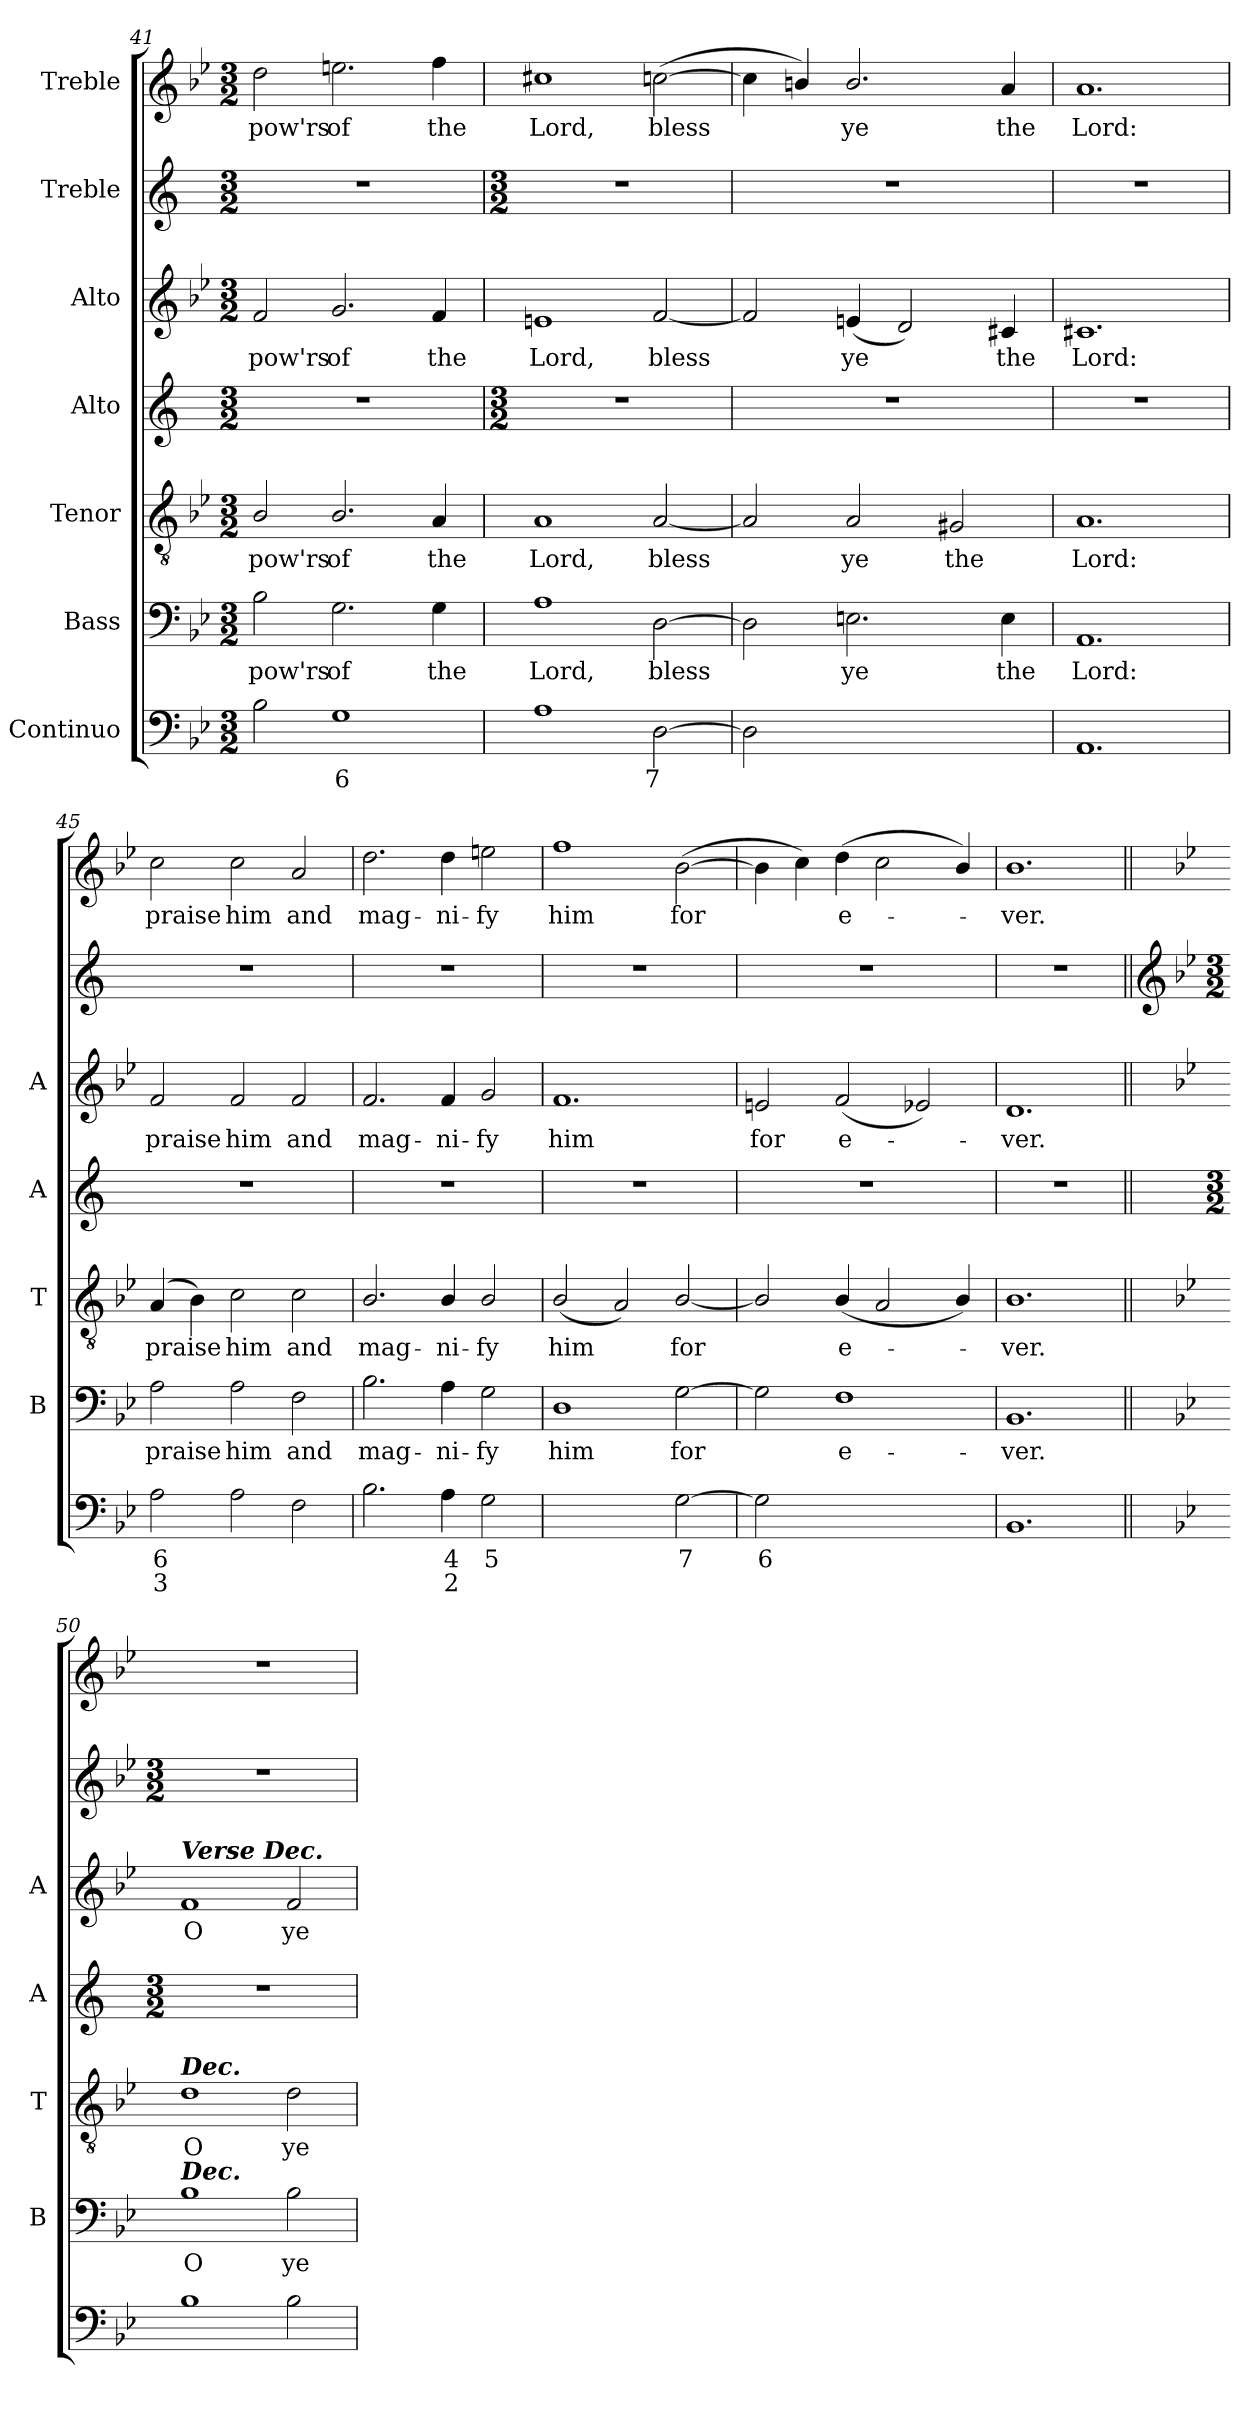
**kern	**text	**text	**kern	**text	**kern	**text	**kern	**kern	**text	**kern	**kern	**text
*part7	*part7	*part7	*part6	*part6	*part5	*part5	*part4	*part3	*part3	*part2	*part1	*part1
*staff7	*staff7	*staff7	*staff6	*staff6	*staff5	*staff5	*staff4	*staff3	*staff3	*staff2	*staff1	*staff1
*I"Continuo	*	*	*I"Bass	*	*I"Tenor	*	*I"Alto	*I"Alto	*	*I"Treble	*I"Treble	*
*	*	*	*I'B	*	*I'T	*	*I'A	*I'A	*	*	*	*
*clefF4	*	*	*clefF4	*	*clefGv2	*	*clefG2	*clefG2	*	*clefG2	*clefG2	*
*k[b-e-]	*	*	*k[b-e-]	*	*k[b-e-]	*	*k[]	*k[b-e-]	*	*k[]	*k[b-e-]	*
*B-:	*	*	*B-:	*	*B-:	*	*	*B-:	*	*	*B-:	*
*M3/2	*	*	*M3/2	*	*M3/2	*	*M3/2	*M3/2	*	*M3/2	*M3/2	*
=41	=41	=41	=41	=41	=41	=41	=41	=41	=41	=41	=41	=41
!	!	!	!	!LO:LY:b	!	!LO:LY:b	!	!	!LO:LY:b	!	!	!LO:LY:b
2B-\	.	.	2B-\	pow'rs	2B-/	pow'rs	1.r	2f/	pow'rs	1.r	2dd\	pow'rs
!	!LO:LY:b	!	!	!LO:LY:b	!	!LO:LY:b	!	!	!LO:LY:b	!	!	!LO:LY:b
1G	6	.	2.G\	of	2.B-/	of	.	2.g/	of	.	2.een\	of
!	!	!	!	!LO:LY:b	!	!LO:LY:b	!	!	!LO:LY:b	!	!	!LO:LY:b
.	.	.	4G\	the	4A/	the	.	4f/	the	.	4ff\	the
!!LO:LB:g=z
=42	=42	=42	=42	=42	=42	=42	=42	=42	=42	=42	=42	=42
*	*	*	*	*	*	*	*M3/2	*	*	*M3/2	*	*
!	!	!	!	!LO:LY:b	!	!LO:LY:b	!	!	!LO:LY:b	!	!	!LO:LY:b
1A	.	.	1A	Lord,	1A	Lord,	1.r	1en	Lord,	1.r	1cc#X	Lord,
!	!LO:LY:b	!	!	!LO:LY:b	!	!LO:LY:b	!	!	!LO:LY:b	!	!	!LO:LY:b
[2D\	7	.	[2D\	bless	[2A/	bless	.	[2f/	bless	.	(>[2ccn\	bless
=43	=43	=43	=43	=43	=43	=43	=43	=43	=43	=43	=43	=43
2D\]	.	.	2D\]	.	2A/]	.	1.r	2f/]	.	1.r	4cc\]	.
.	.	.	.	.	.	.	.	.	.	.	4bn/)	.
!	!LO:LY:b	!	!	!LO:LY:b	!	!LO:LY:b	!	!	!LO:LY:b	!	!	!LO:LY:b
[2En\yy	4	.	2.En\	ye	2A/	ye	.	(<4en/	ye	.	2.b/	ye
.	.	.	.	.	.	.	.	2d/)	.	.	.	.
!	!LO:LY:b	!	!	!	!	!LO:LY:b	!	!	!	!	!	!
2E\yy]	3	.	.	.	2G#X/	the	.	.	.	.	.	.
!	!	!	!	!LO:LY:b	!	!	!	!	!LO:LY:b	!	!	!LO:LY:b
.	.	.	4E\	the	.	.	.	4c#X/	the	.	4a/	the
=44	=44	=44	=44	=44	=44	=44	=44	=44	=44	=44	=44	=44
!	!	!	!	!LO:LY:b	!	!LO:LY:b	!	!	!LO:LY:b	!	!	!LO:LY:b
1.AA	.	.	1.AA	Lord:	1.A	Lord:	1.r	1.c#X	Lord:	1.r	1.a	Lord:
=45	=45	=45	=45	=45	=45	=45	=45	=45	=45	=45	=45	=45
!	!LO:LY:b	!LO:LY:b	!	!LO:LY:b	!	!LO:LY:b	!	!	!LO:LY:b	!	!	!LO:LY:b
2A\	6	3	2A\	praise	(<4A/	praise	1.r	2f/	praise	1.r	2cc\	praise
.	.	.	.	.	4B-\)	.	.	.	.	.	.	.
!	!	!	!	!LO:LY:b	!	!LO:LY:b	!	!	!LO:LY:b	!	!	!LO:LY:b
2A\	.	.	2A\	him	2c\	him	.	2f/	him	.	2cc\	him
!	!	!	!	!LO:LY:b	!	!LO:LY:b	!	!	!LO:LY:b	!	!	!LO:LY:b
2F\	.	.	2F\	and	2c\	and	.	2f/	and	.	2a/	and
=46	=46	=46	=46	=46	=46	=46	=46	=46	=46	=46	=46	=46
!	!	!	!	!LO:LY:b	!	!LO:LY:b	!	!	!LO:LY:b	!	!	!LO:LY:b
2.B-\	.	.	2.B-\	mag-	2.B-/	mag-	1.r	2.f/	mag-	1.r	2.dd\	mag-
!	!LO:LY:b	!LO:LY:b	!	!LO:LY:b	!	!LO:LY:b	!	!	!LO:LY:b	!	!	!LO:LY:b
4A\	4	2	4A\	-ni-	4B-/	-ni-	.	4f/	-ni-	.	4dd\	-ni-
!	!LO:LY:b	!	!	!LO:LY:b	!	!LO:LY:b	!	!	!LO:LY:b	!	!	!LO:LY:b
2G\	5	.	2G\	-fy	2B-/	-fy	.	2g/	-fy	.	2een\	-fy
=47	=47	=47	=47	=47	=47	=47	=47	=47	=47	=47	=47	=47
!	!LO:LY:b	!	!	!LO:LY:b	!	!LO:LY:b	!	!	!LO:LY:b	!	!	!LO:LY:b
[2D\yy	6	.	1D	him	(<2B-/	him	1.r	1.f	him	1.r	1ff	him
!	!LO:LY:b	!	!	!	!	!	!	!	!	!	!	!
2D\yy]	5	.	.	.	2A/)	.	.	.	.	.	.	.
!	!LO:LY:b	!	!	!LO:LY:b	!	!LO:LY:b	!	!	!	!	!	!LO:LY:b
[2G\	7	.	[2G\	for	[2B-/	for	.	.	.	.	(>[2b-\	for
=48	=48	=48	=48	=48	=48	=48	=48	=48	=48	=48	=48	=48
!	!LO:LY:b	!	!	!	!	!	!	!	!LO:LY:b	!	!	!
2G\]	6	.	2G\]	.	2B-/]	.	1.r	2en/	for	1.r	4b-\]	.
.	.	.	.	.	.	.	.	.	.	.	4cc\)	.
!	!LO:LY:b	!LO:LY:b	!	!LO:LY:b	!	!LO:LY:b	!	!	!LO:LY:b	!	!	!LO:LY:b
[2F\yy	6	4	1F	e-	(<4B-/	e-	.	(<2f/	e-	.	(>4dd\	e-
.	.	.	.	.	2A/	.	.	.	.	.	2cc\	.
!	!LO:LY:b	!LO:LY:b	!	!	!	!	!	!	!	!	!	!
2F\yy]	5	3	.	.	.	.	.	2e-X/)	.	.	.	.
.	.	.	.	.	4B-/)	.	.	.	.	.	4b-/)	.
=49	=49	=49	=49	=49	=49	=49	=49	=49	=49	=49	=49	=49
!	!	!	!	!LO:LY:b	!	!LO:LY:b	!	!	!LO:LY:b	!	!	!LO:LY:b
1.BB-	.	.	1.BB-	-ver.	1.B-	ver.	1.r	1.d	ver.	1.r	1.b-	ver.
!!LO:PB:g=z
=50||	=50||	=50||	=50||	=50||	=50||	=50||	=50||	=50||	=50||	=50||	=50||	=50||
*	*	*	*	*	*	*	*	*	*	*clefG2	*	*
*	*	*	*	*	*	*	*	*	*	*k[b-e-]	*	*
*	*	*	*	*	*	*	*	*	*	*B-:	*	*
*	*	*	*	*	*	*	*M3/2	*	*	*M3/2	*	*
!	!	!	!	!	!	!	!	!LO:TX:a:Bi:t=Verse Dec.	!	!	!	!
!	!	!	!	!	!LO:TX:a:Bi:t=Dec.	!	!	!	!	!	!	!
!	!	!	!LO:TX:a:Bi:t=Dec.	!	!	!	!	!	!	!	!	!
!	!	!	!	!LO:LY:b	!	!LO:LY:b	!	!	!LO:LY:b	!	!	!
1B-	.	.	1B-	O	1d	O	1.r	1f	O	1.r	1.r	.
!	!	!	!	!LO:LY:b	!	!LO:LY:b	!	!	!LO:LY:b	!	!	!
2B-\	.	.	2B-\	ye	2d\	ye	.	2f/	ye	.	.	.
=	=	=	=	=	=	=	=	=	=	=	=	=
*-	*-	*-	*-	*-	*-	*-	*-	*-	*-	*-	*-	*-
